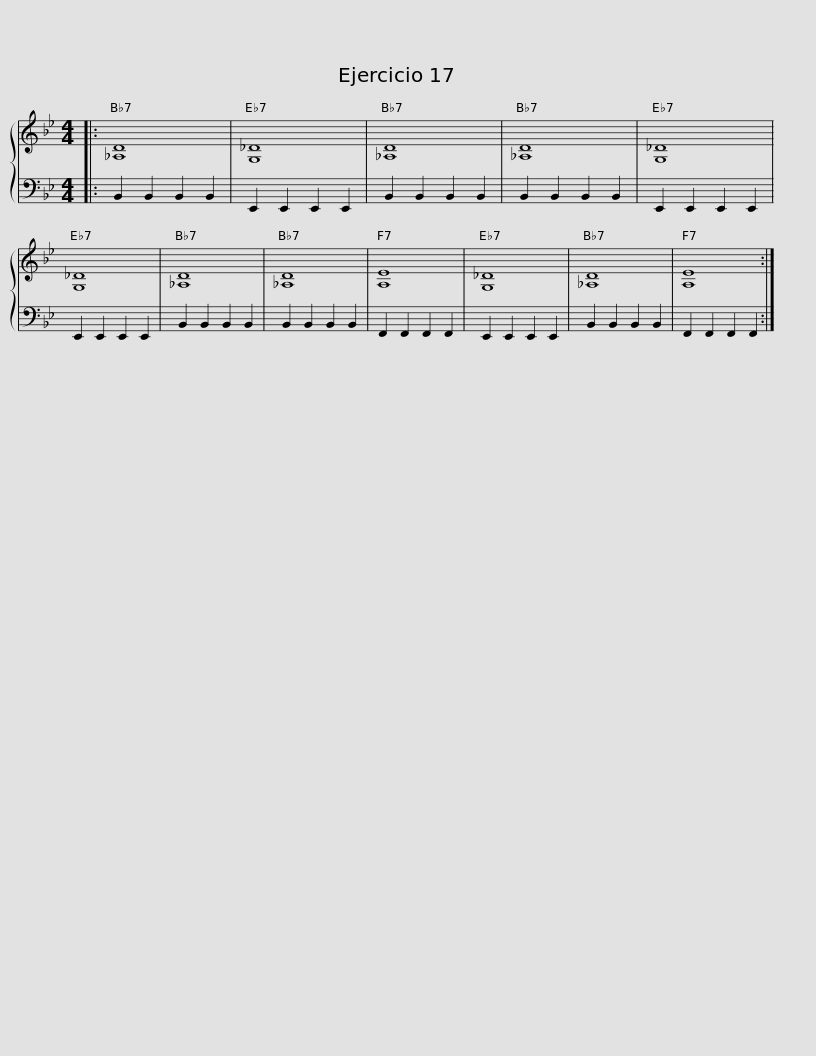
X:1
%%score { 1 | 2 }
L:1/8
M:4/4
I:linebreak $
K:Bb
V:1 treble
V:2 bass
V:1
|: [_A,D]8 | [G,_D]8 | [_A,D]8 | [_A,D]8 |$ [G,_D]8 | %5
 [G,_D]8 | [_A,D]8 | [_A,D]8 |$ [A,E]8 | [G,_D]8 | %10
 [_A,D]8 | [A,E]8 :| %12
V:2
|: B,,2 B,,2 B,,2 B,,2 | E,,2 E,,2 E,,2 E,,2 | B,,2 B,,2 B,,2 B,,2 | B,,2 B,,2 B,,2 B,,2 |$ E,,2 E,,2 E,,2 E,,2 | %5
 E,,2 E,,2 E,,2 E,,2 | B,,2 B,,2 B,,2 B,,2 | B,,2 B,,2 B,,2 B,,2 |$ F,,2 F,,2 F,,2 F,,2 | E,,2 E,,2 E,,2 E,,2 | %10
 B,,2 B,,2 B,,2 B,,2 | F,,2 F,,2 F,,2 F,,2 :| %12
